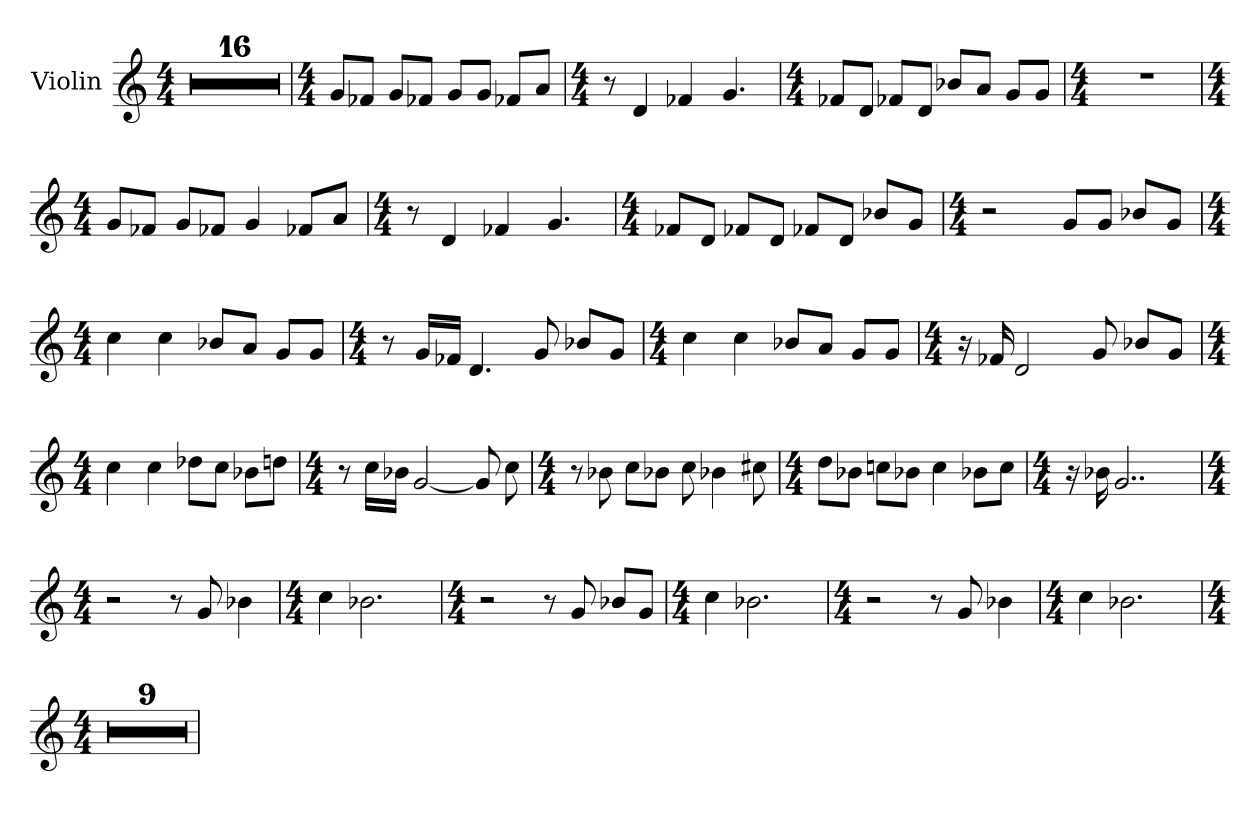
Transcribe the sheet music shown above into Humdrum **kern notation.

**kern
*part1
*staff1
*I"Violin
*I'Vln
*M4/4
=
1r
=
*M4/4
1r
=
*M4/4
1r
=
*M4/4
1r
=
*M4/4
1r
=
*M4/4
1r
=
*M4/4
1r
=
*M4/4
1r
=
*M4/4
1r
=
*M4/4
1r
=
*M4/4
1r
=
*M4/4
1r
=
*M4/4
1r
=
*M4/4
1r
=
*M4/4
1r
=
*M4/4
1r
=
*M4/4
8gL
8f-XJ
8gL
8f-XJ
8gL
8gJ
8f-XL
8aJ
=
*M4/4
8r
4d
4f-X
4.g
=
*M4/4
8f-XL
8dJ
8f-XL
8dJ
8b-XL
8aJ
8gL
8gJ
=
*M4/4
1r
=
*M4/4
8gL
8f-XJ
8gL
8f-XJ
4g
8f-XL
8aJ
=
*M4/4
8r
4d
4f-X
4.g
=
*M4/4
8f-XL
8dJ
8f-XL
8dJ
8f-XL
8dJ
8b-XL
8gJ
=
*M4/4
2r
8gL
8gJ
8b-XL
8gJ
=
*M4/4
4cc
4cc
8b-XL
8aJ
8gL
8gJ
=
*M4/4
8r
16gLL
16f-XJJ
4.d
8g
8b-XL
8gJ
=
*M4/4
4cc
4cc
8b-XL
8aJ
8gL
8gJ
=
*M4/4
16r
16f-X
2d
8g
8b-XL
8gJ
=
*M4/4
4cc
4cc
8dd-XL
8ccJ
8b-XL
8ddnJ
=
*M4/4
8r
16ccLL
16b-XJJ
[2g
8g]
8cc
=
*M4/4
8r
8b-X
8ccL
8b-XJ
8cc
4b-X
8cc#X
=
*M4/4
8ddL
8b-XJ
8ccnL
8b-XJ
4cc
8b-XL
8ccJ
=
*M4/4
16r
16b-X
2..g
=
*M4/4
2r
8r
8g
4b-X
=
*M4/4
4cc
2.b-X
=
*M4/4
2r
8r
8g
8b-XL
8gJ
=
*M4/4
4cc
2.b-X
=
*M4/4
2r
8r
8g
4b-X
=
*M4/4
4cc
2.b-X
=
*M4/4
1r
=
*M4/4
1r
=
*M4/4
1r
=
*M4/4
1r
=
*M4/4
1r
=
*M4/4
1r
=
*M4/4
1r
=
*M4/4
1r
=
*M4/4
1r
=
*-
